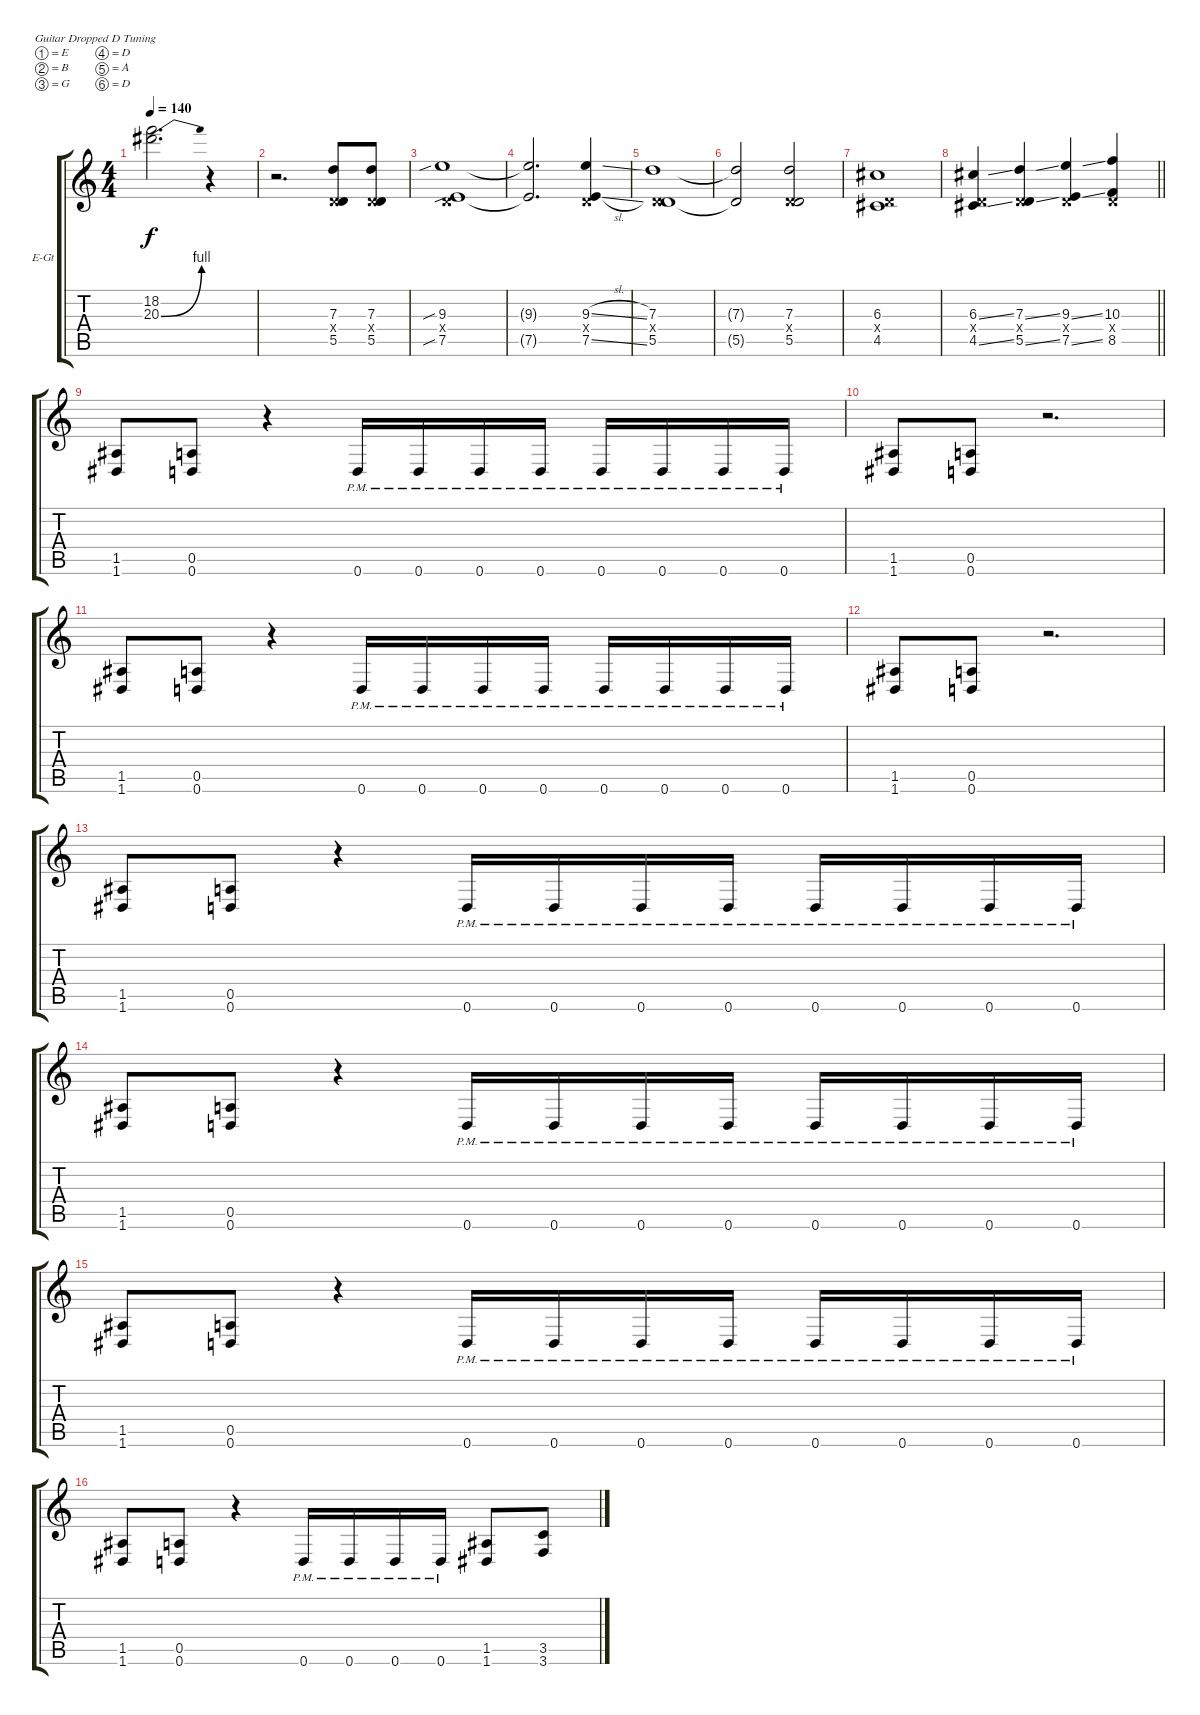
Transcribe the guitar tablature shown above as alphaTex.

\bracketExtendMode groupsimilarinstruments
\firstSystemTrackNameOrientation horizontal
\otherSystemsTrackNameOrientation horizontal
\track ("Lead Guitar" "E-Gt") {instrument distortionguitar}
\staff {score tabs}
\tuning (E4 B3 G3 D3 A2 D2)
\ts (4 4)
\tempo 140
\clef g2
\ks c
(18.2 20.3{be (bend 0 0 60 4)}).2{d dy f} r.4 |
r.2{d} (7.3 0.4{x} 5.5).8 (7.3 0.4{x} 5.5).8 |
(9.3{sib} 0.4{x} 7.5{sib}).1 |
(9.3{t} 7.5{t}).2{d} (9.3{sl} 0.4{x} 7.5{sl}).4 |
(7.3 0.4{x} 5.5).1 |
(7.3{t} 5.5{t}).2 (7.3 0.4{x} 5.5).2 |
(6.3 0.4{x} 4.5).1 |
\barLineRight lightlight
(6.3{ss} 0.4{x} 4.5{ss}).4 (7.3{ss} 0.4{x} 5.5{ss}).4 (9.3{ss} 0.4{x} 7.5{ss}).4 (10.3 0.4{x} 8.5).4 |
(1.5 1.6).8 (0.5 0.6).8 r.4 0.6{pm}.16 0.6{pm}.16 0.6{pm}.16 0.6{pm}.16 0.6{pm}.16 0.6{pm}.16 0.6{pm}.16 0.6{pm}.16 |
(1.5 1.6).8 (0.5 0.6).8 r.2{d} |
(1.5 1.6).8 (0.5 0.6).8 r.4 0.6{pm}.16 0.6{pm}.16 0.6{pm}.16 0.6{pm}.16 0.6{pm}.16 0.6{pm}.16 0.6{pm}.16 0.6{pm}.16 |
(1.5 1.6).8 (0.5 0.6).8 r.2{d} |
(1.5 1.6).8 (0.5 0.6).8 r.4 0.6{pm}.16 0.6{pm}.16 0.6{pm}.16 0.6{pm}.16 0.6{pm}.16 0.6{pm}.16 0.6{pm}.16 0.6{pm}.16 |
(1.5 1.6).8 (0.5 0.6).8 r.4 0.6{pm}.16 0.6{pm}.16 0.6{pm}.16 0.6{pm}.16 0.6{pm}.16 0.6{pm}.16 0.6{pm}.16 0.6{pm}.16 |
(1.5 1.6).8 (0.5 0.6).8 r.4 0.6{pm}.16 0.6{pm}.16 0.6{pm}.16 0.6{pm}.16 0.6{pm}.16 0.6{pm}.16 0.6{pm}.16 0.6{pm}.16 |
(1.5 1.6).8 (0.5 0.6).8 r.4 0.6{pm}.16 0.6{pm}.16 0.6{pm}.16 0.6{pm}.16 (1.5 1.6).8 (3.5 3.6).8
